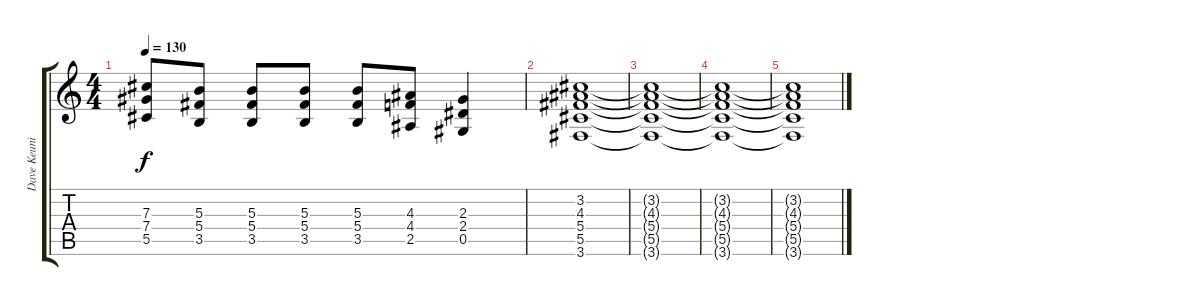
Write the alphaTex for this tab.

\track ("Dave Keuning (Lead)" "Dave Keuni") {instrument overdrivenguitar}
\staff {score tabs}
\tuning (Eb4 Bb3 Gb3 Db3 Ab2 Eb2) {hide}
\ts (4 4)
\tempo 130
\clef g2
\ks c
(7.3 7.4 5.5).8{dy f} (5.3 5.4 3.5).8 (5.3 5.4 3.5).8 (5.3 5.4 3.5).8 (5.3 5.4 3.5).8 (4.3 4.4 2.5).8 (2.3 2.4 0.5).4 |
(3.2 4.3 5.4 5.5 3.6).1 |
(3.2{t} 4.3{t} 5.4{t} 5.5{t} 3.6{t}).1 |
(3.2{t} 4.3{t} 5.4{t} 5.5{t} 3.6{t}).1 |
(3.2{t} 4.3{t} 5.4{t} 5.5{t} 3.6{t}).1
